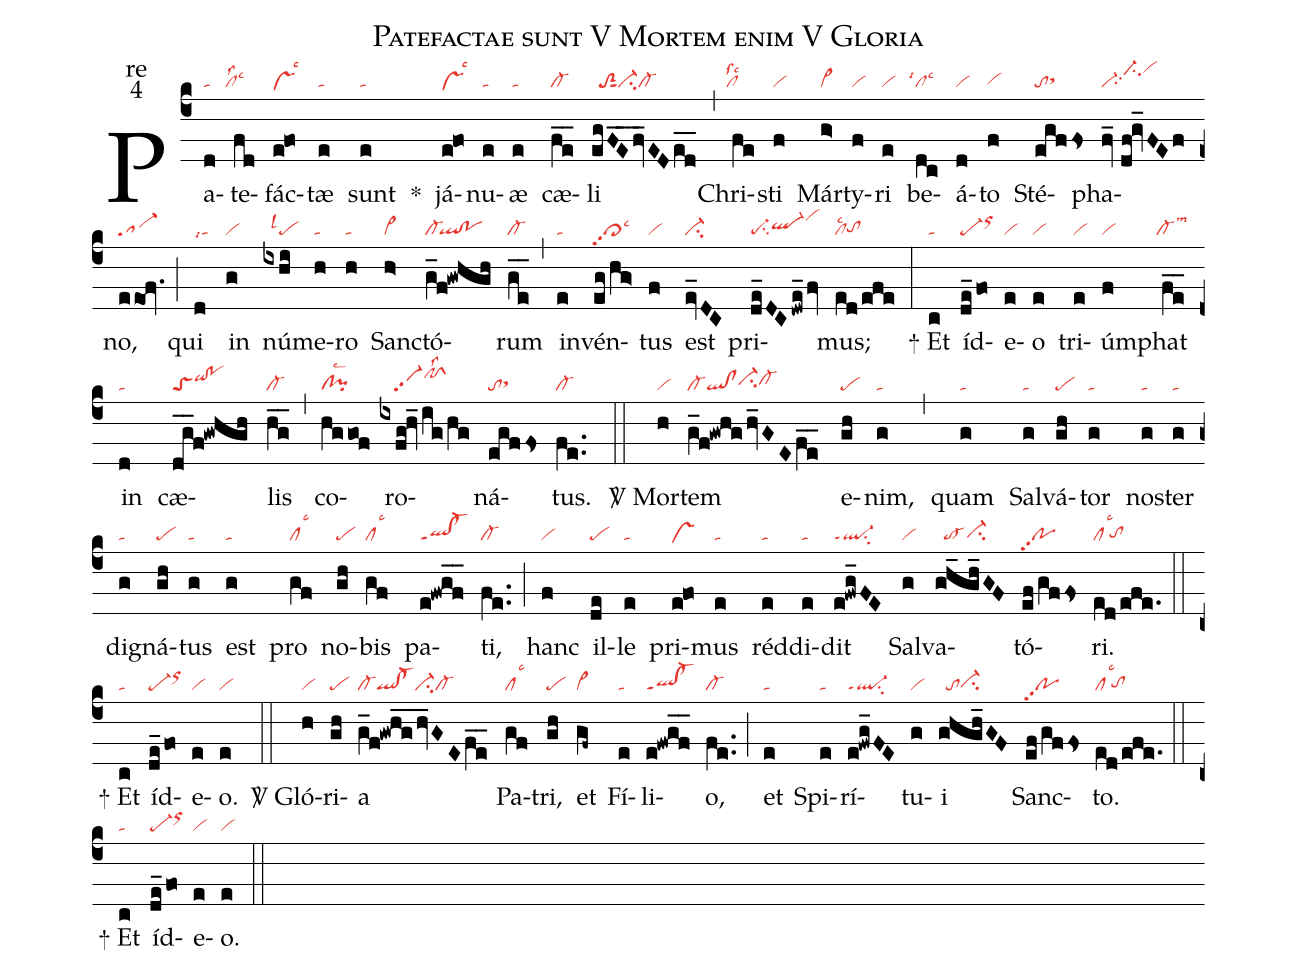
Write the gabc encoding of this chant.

name:Patefactae sunt V Mortem enim V Gloria;
office-part:re;
mode:4;
nabc-lines:1;
%%
(c4) Pa(d|ta)te(fd|``cllss2lsc3)fác(e@fo|vshelsc3)tæ(e|ta) sunt(e|ta) <sp>*</sp>() já(e@fo|vshelsc3)nu(e|ta)æ(e|ta) cæ(fe__|cl-)li(egFE__fv_EDed__|//toS2sut1ci-cl-) (,) Chri(fe|``cllssc2)sti(f|vi) Már(g>|vi>)ty(f|vi)ri(e|vi) be(dc|``cllsi1lsc3)á(d|vi)to(f|vihg) Sté(egffs|tosthh)pha(fv_//df!gv_FEf|vi-/ci-hjpp2vihk)no,(eeof.|sa-) (;) qui(d|talsi7) in(g|vi) nú(ixhi|//pelsl1)me(h|ta)ro(h|ta) Sanc(h>|vi>)tó(g_f!gwhgh|cl-`ql!po)rum(ge__|cl-) (,) in(e|ta)vén(eg/hg>|cl>pp2lsc3)tus(f|vi) est(ev_DC|ci-) pri(de_DC/dwe_/fv|pe-su2ql-hhvihk)mus;(ed/efe|cllsc2tohg) (:)

<sp>+</sp> Et(c|ta) íd(de_/fo|pe-orhj)e(e|vi)o(e|vi) tri(e|vi)úm(f|vi)phat(fe__|`cl-lsm3) in(d|ta) cæ(dg__f!gwhgh|toSqihi!pohi)lis(hg__|cl-) (,) co(hggof|cl!pilsc2)ro(ixfg!hv_ig/hg|////vi-pp2pfShjlss2)ná(egffs|tosthh)tus.(fe..|cl-) (::)

<sp>V/</sp> Mor(h|vi)tem(g_f!gwhghv_GEfe__|cl-ql!clci-hhcl-hh) e(gh|pe)nim,(g|ta) (,) quam(g|ta) Sal(g|ta)vá(gh|pe)tor(g|ta) no(g|ta)ster(g|ta) di(g|ta)gná(gh|pe)tus(g|ta) est(g|ta) pro(gf|cllsc3) no(gh|pe)bis(gf|cllsc3) pa(e!fwgf__|ql!cl-ppt1)ti,(fe..|cl-) (;) hanc(f|vi) il(de|pe)le(e|ta) pri(e@fo|vshe)mus(e|ta) réd(e|ta)di(e|ta)dit(e!fwg_FE|ql-ppt1su2) Sal(g|vi)va(gh_gh_GF|//to-ci-hg)tó(ef/gffs|popp2)ri.(ed/efe.|cllsc3`tohg) (::)

<sp>+</sp> Et(c|ta) íd(de_/fo|pe-orhj)e(e|vi)o.(e|vi) (::)
<sp>V/</sp> Gló(h|vi)ri(gh|pe)a(g_f!gwhg__/hv_GEfe__|cl-ql!cl-ci-cl-) Pa(gf|cllsc3)tri,(gh|pe) et(gf~|vi>) Fí(e|ta)li(e!fwgf__|ql!cl-ppt1)o,(fe..|cl-) (;) et(e|ta) Spi(e|ta)rí(e!fwg_FE|ql-ppt1su2)tu(g|vi)i(ghgh_GF|//toci-hg) Sanc(ef/gffs|popp2)to.(ed/efe.|cllsc3`tohg) (::)

<sp>+</sp> Et(c|ta) íd(de_/fo|pe-orhj)e(e|vi)o.(e|vi) (::)
